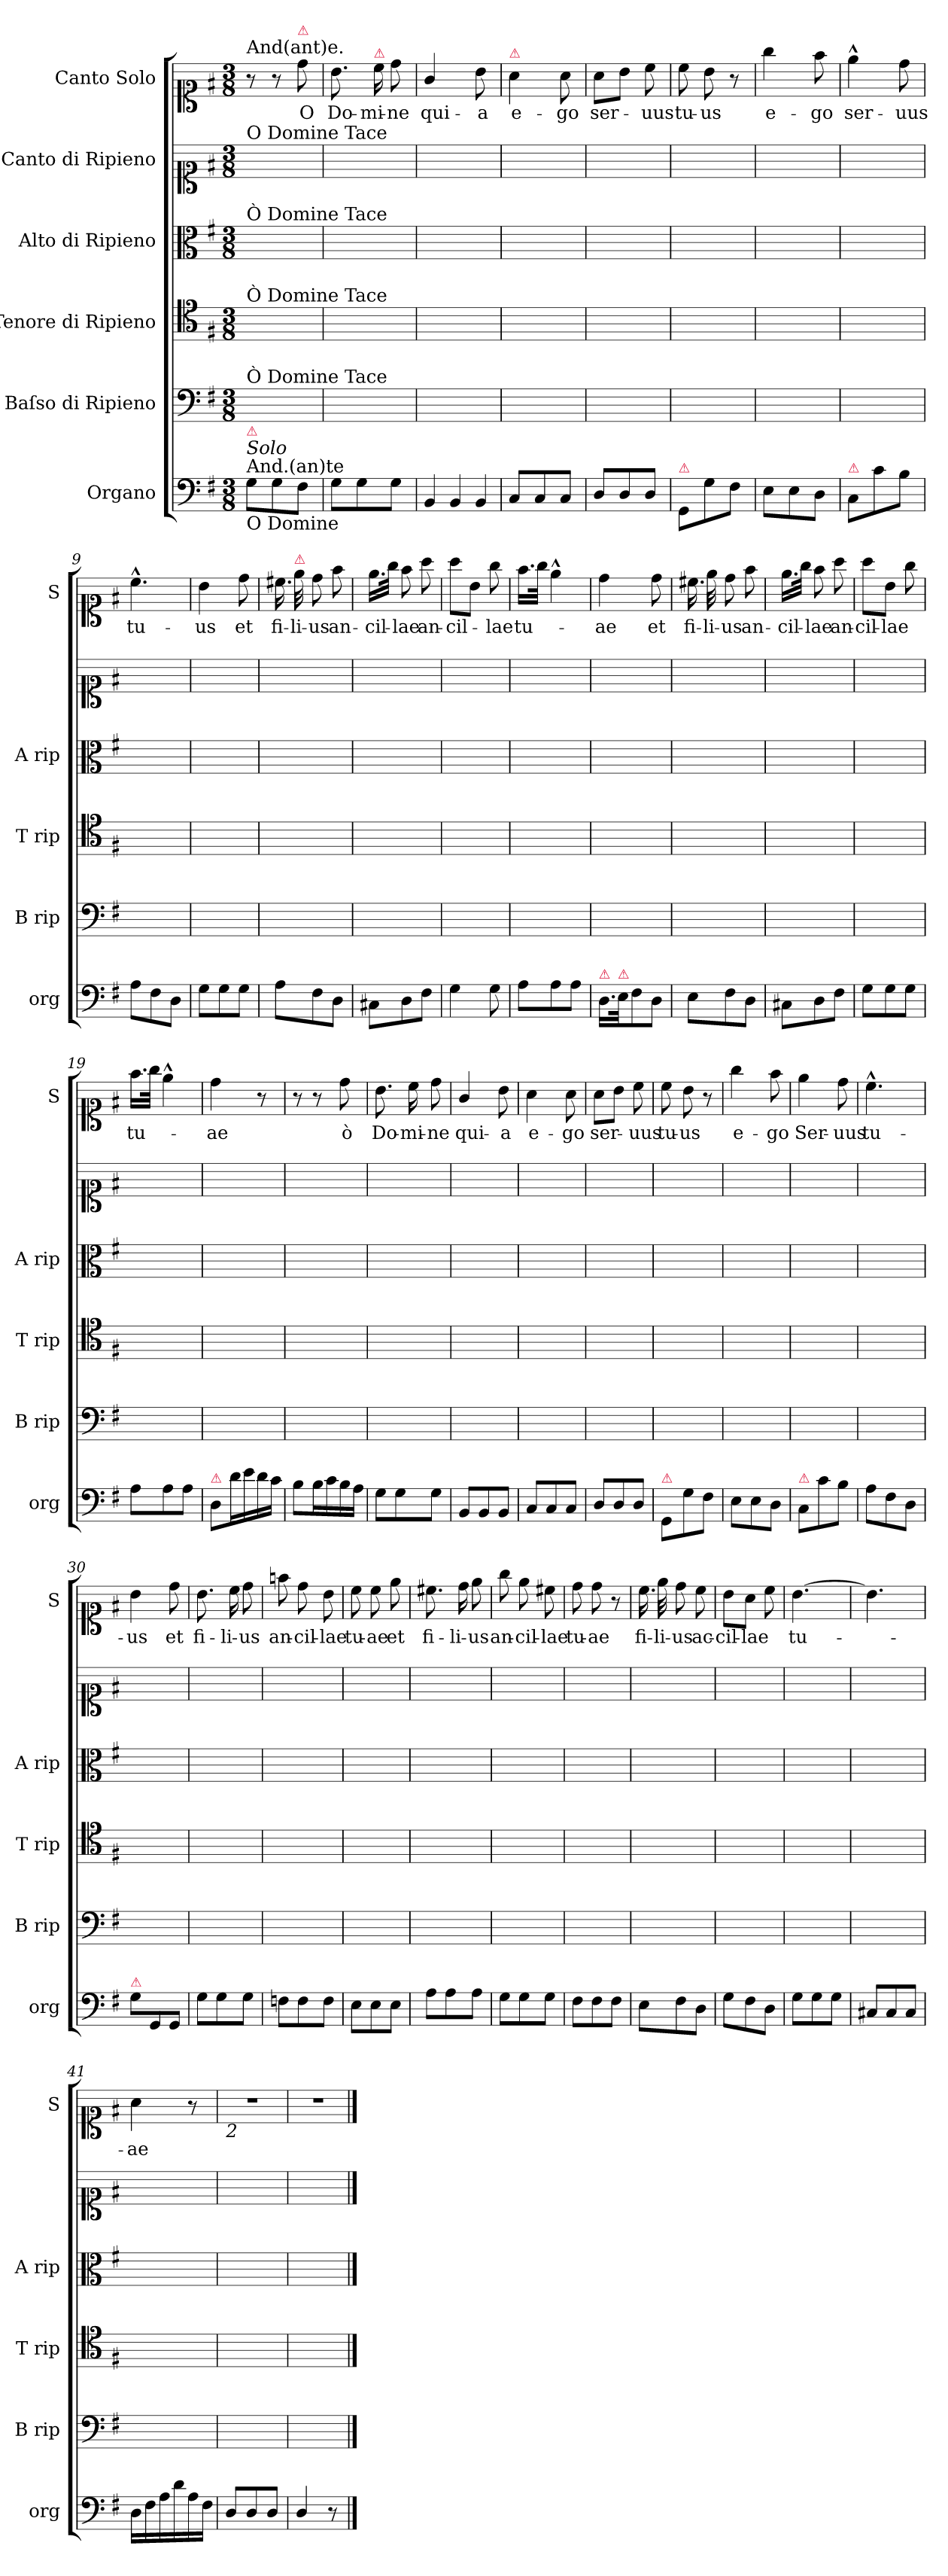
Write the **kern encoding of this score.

**kern	**kern	**kern	**kern	**kern	**kern	**text
*part6	*part5	*part4	*part3	*part2	*part1	*part1
*staff6	*staff5	*staff4	*staff3	*staff2	*staff1	*staff1
*I"Organo	*I"Baſso di Ripieno	*I"Tenore di Ripieno	*I"Alto di Ripieno	*I"Canto di Ripieno	*I"Canto Solo	*
*I'org	*I'B rip	*I'T rip	*I'A rip	*	*I'S	*
*clefF4	*clefF4	*clefC4	*clefC3	*clefC1	*clefC1	*
*k[f#]	*k[f#]	*k[f#]	*k[f#]	*k[f#]	*k[f#]	*
*M3/8	*M3/8	*M3/8	*M3/8	*M3/8	*M3/8	*
=1	=1	=1	=1	=1	=1	=1
!	!	!	!	!	!LO:TX:a:t=And(ant)e.	!
!	!	!	!	!LO:TX:a:t=O Domine Tace	!	!
!	!	!	!LO:TX:a:t=Ò Domine Tace	!	!	!
!	!	!LO:TX:a:t=Ò Domine Tace	!	!	!	!
!	!LO:TX:a:t=Ò Domine Tace	!	!	!	!	!
!LO:TX:a:t=And.(an)te	!	!	!	!	!	!
!LO:TX:a:i:t=Solo	!	!	!	!	!	!
!LO:TX:b:t=O Domine	!	!	!	!	!	!
!LO:TX:a:color=crimson:t=⚠	!	!	!	!	!	!
8G\L	4.ryy	4.ryy	4.ryy	4.ryy	8r	.
8G\	.	.	.	.	8r	.
!	!	!	!	!	!LO:TX:a:color=crimson:t=⚠	!
8F#\J	.	.	.	.	8dd\	O
=2	=2	=2	=2	=2	=2	=2
8G\L	4.ryy	4.ryy	4.ryy	4.ryy	8.b\	Do-
8G\	.	.	.	.	.	.
!	!	!	!	!	!LO:TX:a:color=crimson:t=⚠	!
.	.	.	.	.	16cc\	-mi-
8G\J	.	.	.	.	8dd\	-ne
=3	=3	=3	=3	=3	=3	=3
!LO:N:vis=4	!	!	!	!	!	!
8BB/	4.ryy	4.ryy	4.ryy	4.ryy	4g/	qui-
!LO:N:vis=4	!	!	!	!	!	!
8BB/	.	.	.	.	.	.
!LO:N:vis=4	!	!	!	!	!	!
8BB/	.	.	.	.	8b\	-a
=4	=4	=4	=4	=4	=4	=4
!	!	!	!	!	!LO:TX:a:color=crimson:t=⚠	!
8C/L	4.ryy	4.ryy	4.ryy	4.ryy	4a\	e-
8C/	.	.	.	.	.	.
8C/J	.	.	.	.	8a\	-go
=5	=5	=5	=5	=5	=5	=5
8D/L	4.ryy	4.ryy	4.ryy	4.ryy	8a\L	ser-
8D/	.	.	.	.	8b\J	.
8D/J	.	.	.	.	8cc\	-uus
=6	=6	=6	=6	=6	=6	=6
!LO:TX:a:color=crimson:t=⚠	!	!	!	!	!	!
8GG/L	4.ryy	4.ryy	4.ryy	4.ryy	8cc\	tu-
8G\	.	.	.	.	8b\	-us
8F#\J	.	.	.	.	8r	.
=7	=7	=7	=7	=7	=7	=7
8E\L	4.ryy	4.ryy	4.ryy	4.ryy	4gg\	e-
8E\	.	.	.	.	.	.
8D\J	.	.	.	.	8ff#\	-go
=8	=8	=8	=8	=8	=8	=8
!LO:TX:a:color=crimson:t=⚠	!	!	!	!	!	!
8C/L	4.ryy	4.ryy	4.ryy	4.ryy	4ee^^\	ser-
8c\	.	.	.	.	.	.
8B\J	.	.	.	.	8dd\	-uus
=9	=9	=9	=9	=9	=9	=9
8A\L	4.ryy	4.ryy	4.ryy	4.ryy	4.cc^^\	tu-
8F#\	.	.	.	.	.	.
8D\J	.	.	.	.	.	.
=10	=10	=10	=10	=10	=10	=10
8G\L	4.ryy	4.ryy	4.ryy	4.ryy	4b\	-us
8G\	.	.	.	.	.	.
8G\J	.	.	.	.	8dd\	et
=11	=11	=11	=11	=11	=11	=11
8A\L	4.ryy	4.ryy	4.ryy	4.ryy	16.cc#X\	fi-
!	!	!	!	!	!LO:TX:a:color=crimson:t=⚠	!
.	.	.	.	.	32ee\	-li-
8F#\	.	.	.	.	8dd\	-us
8D\J	.	.	.	.	8ff#\	an-
=12	=12	=12	=12	=12	=12	=12
8C#X\L	4.ryy	4.ryy	4.ryy	4.ryy	16.ee\LL	-cil-
.	.	.	.	.	32gg\JJk	.
8D\	.	.	.	.	8ff#\	-lae
8F#\J	.	.	.	.	8aa\	an-
=13	=13	=13	=13	=13	=13	=13
4G\	4.ryy	4.ryy	4.ryy	4.ryy	8aa\L	-cil-
.	.	.	.	.	8b\J	.
8G\	.	.	.	.	8gg\	-lae
=14	=14	=14	=14	=14	=14	=14
8A\L	4.ryy	4.ryy	4.ryy	4.ryy	16.ff#\LL	tu-
.	.	.	.	.	32gg\JJk	.
8A\	.	.	.	.	4ee^^\	.
8A\J	.	.	.	.	.	.
=15	=15	=15	=15	=15	=15	=15
!LO:TX:a:color=crimson:t=⚠	!	!	!	!	!	!
16.D\LL	4.ryy	4.ryy	4.ryy	4.ryy	4dd\	-ae
!LO:TX:a:color=crimson:t=⚠	!	!	!	!	!	!
32E\JK	.	.	.	.	.	.
8F#\	.	.	.	.	.	.
8D\J	.	.	.	.	8dd\	et
=16	=16	=16	=16	=16	=16	=16
8E\L	4.ryy	4.ryy	4.ryy	4.ryy	16.cc#X\	fi-
.	.	.	.	.	32ee\	-li-
8F#\	.	.	.	.	8dd\	-us
8D\J	.	.	.	.	8ff#\	an-
=17	=17	=17	=17	=17	=17	=17
8C#X\L	4.ryy	4.ryy	4.ryy	4.ryy	16.ee\LL	-cil-
.	.	.	.	.	32gg\JJk	.
8D\	.	.	.	.	8ff#\	-lae
8F#\J	.	.	.	.	8aa\	an-
=18	=18	=18	=18	=18	=18	=18
8G\L	4.ryy	4.ryy	4.ryy	4.ryy	8aa\L	-cil-
8G\	.	.	.	.	8b\J	-lae
8G\J	.	.	.	.	8gg\	.
=19	=19	=19	=19	=19	=19	=19
8A\L	4.ryy	4.ryy	4.ryy	4.ryy	16.ff#\LL	tu-
.	.	.	.	.	32gg\JJk	.
8A\	.	.	.	.	4ee^^\	.
8A\J	.	.	.	.	.	.
=20	=20	=20	=20	=20	=20	=20
!LO:TX:a:color=crimson:t=⚠	!	!	!	!	!	!
8D/L	4.ryy	4.ryy	4.ryy	4.ryy	4dd\	-ae
16d\L	.	.	.	.	.	.
16e\	.	.	.	.	.	.
16d\	.	.	.	.	8r	.
16c\JJ	.	.	.	.	.	.
=21	=21	=21	=21	=21	=21	=21
8B\L	4.ryy	4.ryy	4.ryy	4.ryy	8r	.
16B\L	.	.	.	.	8r	.
16c\	.	.	.	.	.	.
16B\	.	.	.	.	8dd\	ò
16A\JJ	.	.	.	.	.	.
=22	=22	=22	=22	=22	=22	=22
8G\L	4.ryy	4.ryy	4.ryy	4.ryy	8.b\	Do-
8G\	.	.	.	.	.	.
.	.	.	.	.	16cc\	-mi-
8G\J	.	.	.	.	8dd\	-ne
=23	=23	=23	=23	=23	=23	=23
8BB/L	4.ryy	4.ryy	4.ryy	4.ryy	4g/	qui-
8BB/	.	.	.	.	.	.
8BB/J	.	.	.	.	8b\	-a
=24	=24	=24	=24	=24	=24	=24
8C/L	4.ryy	4.ryy	4.ryy	4.ryy	4a\	e-
8C/	.	.	.	.	.	.
8C/J	.	.	.	.	8a\	-go
=25	=25	=25	=25	=25	=25	=25
8D/L	4.ryy	4.ryy	4.ryy	4.ryy	8a\L	ser-
8D/	.	.	.	.	8b\J	.
8D/J	.	.	.	.	8cc\	-uus
=26	=26	=26	=26	=26	=26	=26
!LO:TX:a:color=crimson:t=⚠	!	!	!	!	!	!
8GG/L	4.ryy	4.ryy	4.ryy	4.ryy	8cc\	tu-
8G\	.	.	.	.	8b\	-us
8F#\J	.	.	.	.	8r	.
=27	=27	=27	=27	=27	=27	=27
8E\L	4.ryy	4.ryy	4.ryy	4.ryy	4gg\	e-
8E\	.	.	.	.	.	.
8D\J	.	.	.	.	8ff#\	-go
=28	=28	=28	=28	=28	=28	=28
!LO:TX:a:color=crimson:t=⚠	!	!	!	!	!	!
8C/L	4.ryy	4.ryy	4.ryy	4.ryy	4ee\	Ser-
8c\	.	.	.	.	.	.
8B\J	.	.	.	.	8dd\	-uus
=29	=29	=29	=29	=29	=29	=29
8A\L	4.ryy	4.ryy	4.ryy	4.ryy	4.cc^^\	tu-
8F#\	.	.	.	.	.	.
8D\J	.	.	.	.	.	.
=30	=30	=30	=30	=30	=30	=30
!LO:TX:a:color=crimson:t=⚠	!	!	!	!	!	!
8G\L	4.ryy	4.ryy	4.ryy	4.ryy	4b\	-us
8GG/	.	.	.	.	.	.
8GG/J	.	.	.	.	8dd\	et
=31	=31	=31	=31	=31	=31	=31
8G\L	4.ryy	4.ryy	4.ryy	4.ryy	8.b\	fi-
8G\	.	.	.	.	.	.
.	.	.	.	.	16cc\	-li-
8G\J	.	.	.	.	8dd\	-us
=32	=32	=32	=32	=32	=32	=32
8Fn\L	4.ryy	4.ryy	4.ryy	4.ryy	8ffn\	an-
8F\	.	.	.	.	8dd\	-cil-
8F\J	.	.	.	.	8b\	-lae
=33	=33	=33	=33	=33	=33	=33
8E\L	4.ryy	4.ryy	4.ryy	4.ryy	8cc\	tu-
8E\	.	.	.	.	8cc\	-ae
8E\J	.	.	.	.	8ee\	et
=34	=34	=34	=34	=34	=34	=34
8A\L	4.ryy	4.ryy	4.ryy	4.ryy	8.cc#X\	fi-
8A\	.	.	.	.	.	.
.	.	.	.	.	16dd\	-li-
8A\J	.	.	.	.	8ee\	-us
=35	=35	=35	=35	=35	=35	=35
8G\L	4.ryy	4.ryy	4.ryy	4.ryy	8gg\	an-
8G\	.	.	.	.	8ee\	-cil-
8G\J	.	.	.	.	8cc#X\	-lae
=36	=36	=36	=36	=36	=36	=36
8F#\L	4.ryy	4.ryy	4.ryy	4.ryy	8dd\	tu-
8F#\	.	.	.	.	8dd\	-ae
8F#\J	.	.	.	.	8r	.
=37	=37	=37	=37	=37	=37	=37
8E\L	4.ryy	4.ryy	4.ryy	4.ryy	16.cc\	fi-
.	.	.	.	.	32ee\	-li-
8F#\	.	.	.	.	8dd\	-us
8D\J	.	.	.	.	8cc\	ac-
=38	=38	=38	=38	=38	=38	=38
8G\L	4.ryy	4.ryy	4.ryy	4.ryy	8b\L	-cil-
8F#\	.	.	.	.	8a\J	-lae
8D\J	.	.	.	.	8cc\	.
=39	=39	=39	=39	=39	=39	=39
8G\L	4.ryy	4.ryy	4.ryy	4.ryy	[4.b\	tu-
8G\	.	.	.	.	.	.
8G\J	.	.	.	.	.	.
=40	=40	=40	=40	=40	=40	=40
8C#X/L	4.ryy	4.ryy	4.ryy	4.ryy	4.b\]	.
8C#/	.	.	.	.	.	.
8C#/J	.	.	.	.	.	.
=41	=41	=41	=41	=41	=41	=41
16D\LL	4.ryy	4.ryy	4.ryy	4.ryy	4a\	-ae
16F#\	.	.	.	.	.	.
16A\	.	.	.	.	.	.
16d\	.	.	.	.	.	.
16A\	.	.	.	.	8r	.
16F#\JJ	.	.	.	.	.	.
=42	=42	=42	=42	=42	=42	=42
!	!	!	!	!	!LO:TX:b:i:t=2	!
8D/L	4.ryy	4.ryy	4.ryy	4.ryy	4.r	.
8D/	.	.	.	.	.	.
8D/J	.	.	.	.	.	.
=43	=43	=43	=43	=43	=43	=43
4D/	4.ryy	4.ryy	4.ryy	4.ryy	4.r	.
8r	.	.	.	.	.	.
==	==	==	==	==	==	==
*-	*-	*-	*-	*-	*-	*-
